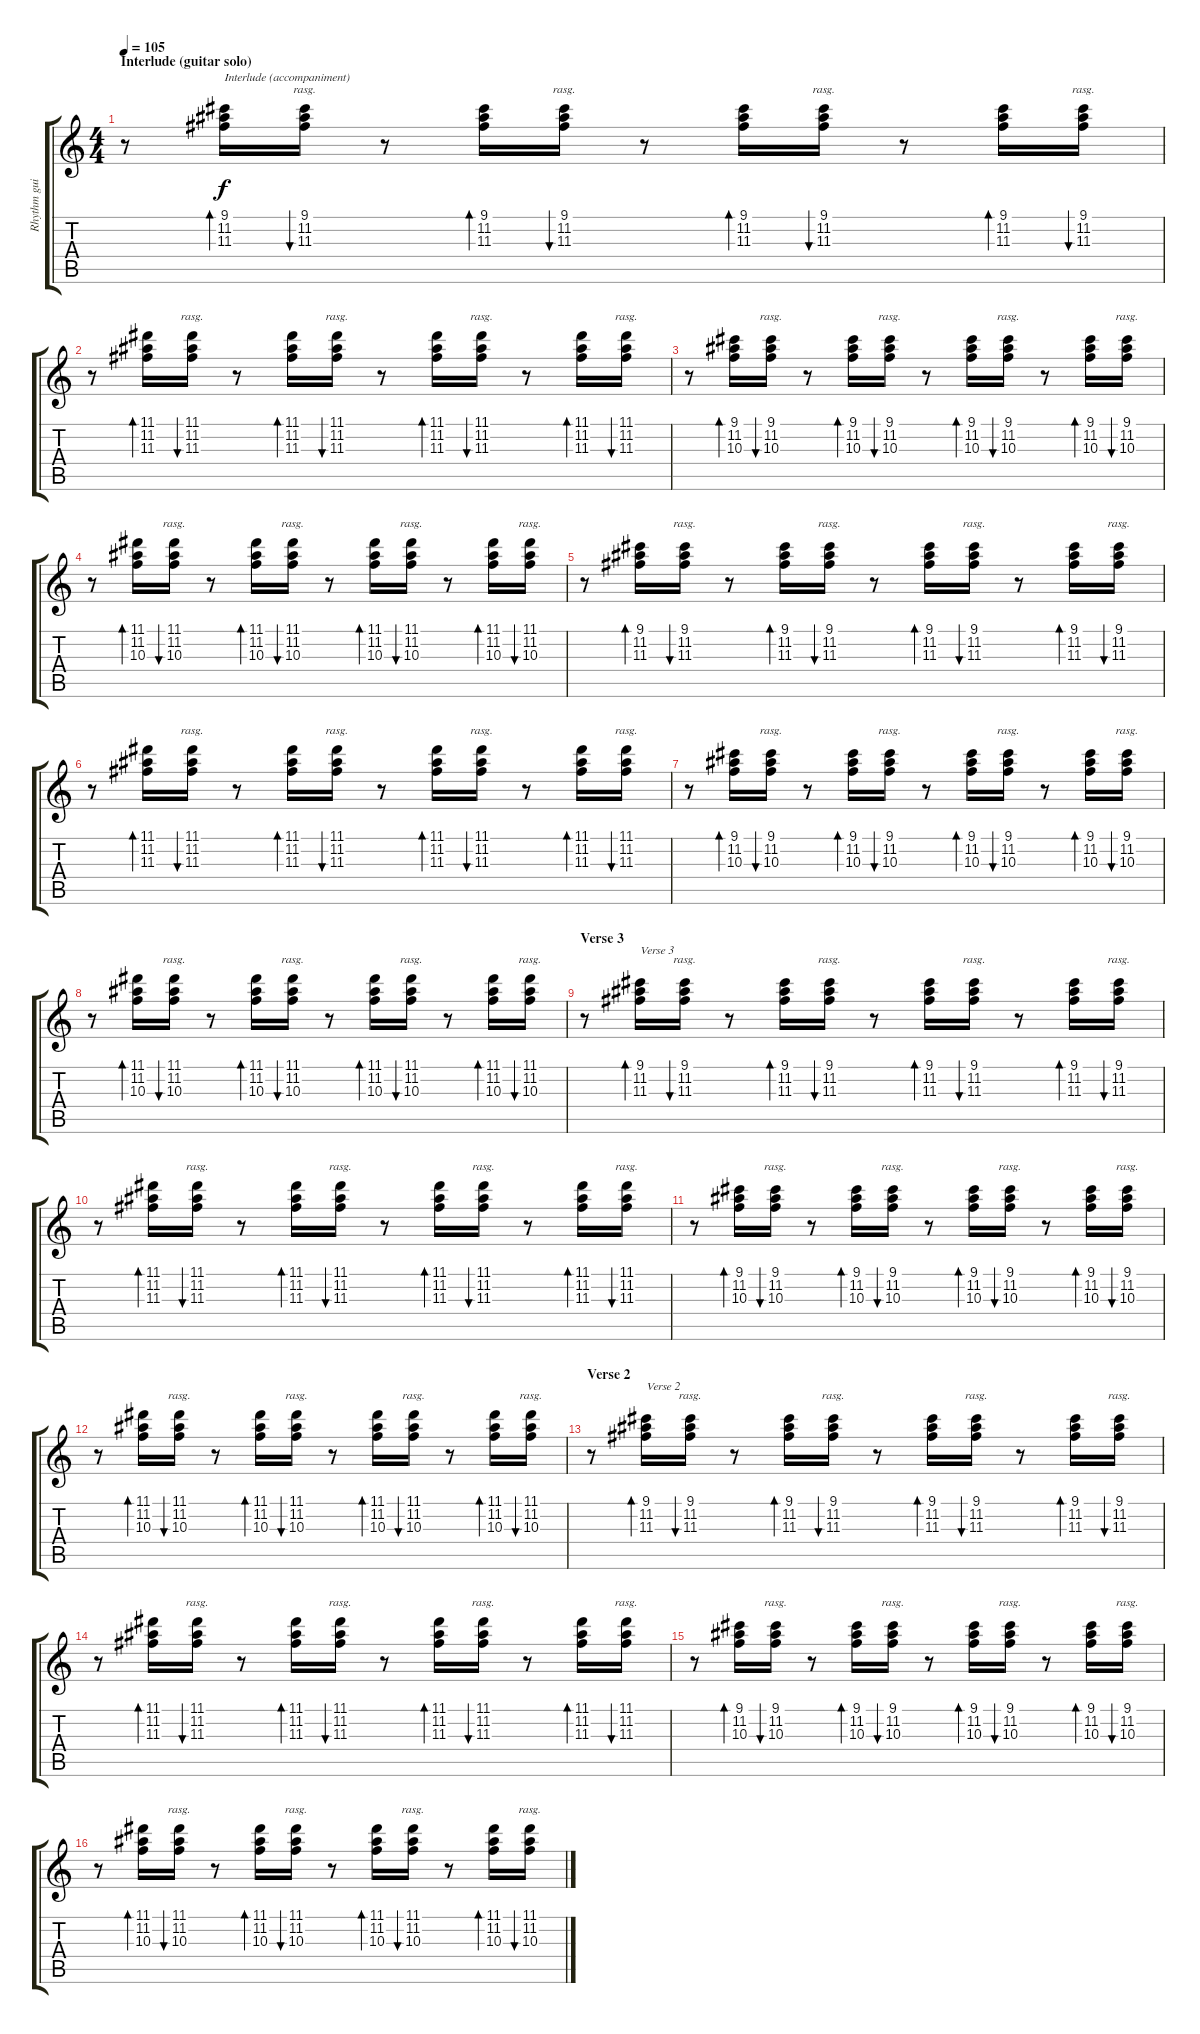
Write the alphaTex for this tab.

\track ("Rhythm guitar" "Rhythm gui") {instrument electricguitarjazz}
\staff {score tabs}
\tuning (E4 B3 G3 D3 A2 E2) {hide}
\ts (4 4)
\section ("" "Interlude (guitar solo)")
\tempo 105
\clef g2
\ks c
r.8{dy f} (9.1 11.2 11.3).16{bd 30 txt "Interlude (accompaniment)"} (9.1 11.2 11.3).16{bu 30 rasg ii} r.8 (9.1 11.2 11.3).16{bd 30} (9.1 11.2 11.3).16{bu 30 rasg ii} r.8 (9.1 11.2 11.3).16{bd 30} (9.1 11.2 11.3).16{bu 30 rasg ii} r.8 (9.1 11.2 11.3).16{bd 30} (9.1 11.2 11.3).16{bu 30 rasg ii} |
r.8 (11.1 11.2 11.3).16{bd 30} (11.1 11.2 11.3).16{bu 30 rasg ii} r.8 (11.1 11.2 11.3).16{bd 30} (11.1 11.2 11.3).16{bu 30 rasg ii} r.8 (11.1 11.2 11.3).16{bd 30} (11.1 11.2 11.3).16{bu 30 rasg ii} r.8 (11.1 11.2 11.3).16{bd 30} (11.1 11.2 11.3).16{bu 30 rasg ii} |
r.8 (9.1 11.2 10.3).16{bd 30} (9.1 11.2 10.3).16{bu 30 rasg ii} r.8 (9.1 11.2 10.3).16{bd 30} (9.1 11.2 10.3).16{bu 30 rasg ii} r.8 (9.1 11.2 10.3).16{bd 30} (9.1 11.2 10.3).16{bu 30 rasg ii} r.8 (9.1 11.2 10.3).16{bd 30} (9.1 11.2 10.3).16{bu 30 rasg ii} |
r.8 (11.1 11.2 10.3).16{bd 30} (11.1 11.2 10.3).16{bu 30 rasg ii} r.8 (11.1 11.2 10.3).16{bd 30} (11.1 11.2 10.3).16{bu 30 rasg ii} r.8 (11.1 11.2 10.3).16{bd 30} (11.1 11.2 10.3).16{bu 30 rasg ii} r.8 (11.1 11.2 10.3).16{bd 30} (11.1 11.2 10.3).16{bu 30 rasg ii} |
r.8 (9.1 11.2 11.3).16{bd 30} (9.1 11.2 11.3).16{bu 30 rasg ii} r.8 (9.1 11.2 11.3).16{bd 30} (9.1 11.2 11.3).16{bu 30 rasg ii} r.8 (9.1 11.2 11.3).16{bd 30} (9.1 11.2 11.3).16{bu 30 rasg ii} r.8 (9.1 11.2 11.3).16{bd 30} (9.1 11.2 11.3).16{bu 30 rasg ii} |
r.8 (11.1 11.2 11.3).16{bd 30} (11.1 11.2 11.3).16{bu 30 rasg ii} r.8 (11.1 11.2 11.3).16{bd 30} (11.1 11.2 11.3).16{bu 30 rasg ii} r.8 (11.1 11.2 11.3).16{bd 30} (11.1 11.2 11.3).16{bu 30 rasg ii} r.8 (11.1 11.2 11.3).16{bd 30} (11.1 11.2 11.3).16{bu 30 rasg ii} |
r.8 (9.1 11.2 10.3).16{bd 30} (9.1 11.2 10.3).16{bu 30 rasg ii} r.8 (9.1 11.2 10.3).16{bd 30} (9.1 11.2 10.3).16{bu 30 rasg ii} r.8 (9.1 11.2 10.3).16{bd 30} (9.1 11.2 10.3).16{bu 30 rasg ii} r.8 (9.1 11.2 10.3).16{bd 30} (9.1 11.2 10.3).16{bu 30 rasg ii} |
r.8 (11.1 11.2 10.3).16{bd 30} (11.1 11.2 10.3).16{bu 30 rasg ii} r.8 (11.1 11.2 10.3).16{bd 30} (11.1 11.2 10.3).16{bu 30 rasg ii} r.8 (11.1 11.2 10.3).16{bd 30} (11.1 11.2 10.3).16{bu 30 rasg ii} r.8 (11.1 11.2 10.3).16{bd 30} (11.1 11.2 10.3).16{bu 30 rasg ii} |
\section ("" "Verse 3")
r.8 (9.1 11.2 11.3).16{bd 30 txt "Verse 3"} (9.1 11.2 11.3).16{bu 30 rasg ii} r.8 (9.1 11.2 11.3).16{bd 30} (9.1 11.2 11.3).16{bu 30 rasg ii} r.8 (9.1 11.2 11.3).16{bd 30} (9.1 11.2 11.3).16{bu 30 rasg ii} r.8 (9.1 11.2 11.3).16{bd 30} (9.1 11.2 11.3).16{bu 30 rasg ii} |
r.8 (11.1 11.2 11.3).16{bd 30} (11.1 11.2 11.3).16{bu 30 rasg ii} r.8 (11.1 11.2 11.3).16{bd 30} (11.1 11.2 11.3).16{bu 30 rasg ii} r.8 (11.1 11.2 11.3).16{bd 30} (11.1 11.2 11.3).16{bu 30 rasg ii} r.8 (11.1 11.2 11.3).16{bd 30} (11.1 11.2 11.3).16{bu 30 rasg ii} |
r.8 (9.1 11.2 10.3).16{bd 30} (9.1 11.2 10.3).16{bu 30 rasg ii} r.8 (9.1 11.2 10.3).16{bd 30} (9.1 11.2 10.3).16{bu 30 rasg ii} r.8 (9.1 11.2 10.3).16{bd 30} (9.1 11.2 10.3).16{bu 30 rasg ii} r.8 (9.1 11.2 10.3).16{bd 30} (9.1 11.2 10.3).16{bu 30 rasg ii} |
r.8 (11.1 11.2 10.3).16{bd 30} (11.1 11.2 10.3).16{bu 30 rasg ii} r.8 (11.1 11.2 10.3).16{bd 30} (11.1 11.2 10.3).16{bu 30 rasg ii} r.8 (11.1 11.2 10.3).16{bd 30} (11.1 11.2 10.3).16{bu 30 rasg ii} r.8 (11.1 11.2 10.3).16{bd 30} (11.1 11.2 10.3).16{bu 30 rasg ii} |
\section ("" "Verse 2")
r.8 (9.1 11.2 11.3).16{bd 30 txt "Verse 2"} (9.1 11.2 11.3).16{bu 30 rasg ii} r.8 (9.1 11.2 11.3).16{bd 30} (9.1 11.2 11.3).16{bu 30 rasg ii} r.8 (9.1 11.2 11.3).16{bd 30} (9.1 11.2 11.3).16{bu 30 rasg ii} r.8 (9.1 11.2 11.3).16{bd 30} (9.1 11.2 11.3).16{bu 30 rasg ii} |
r.8 (11.1 11.2 11.3).16{bd 30} (11.1 11.2 11.3).16{bu 30 rasg ii} r.8 (11.1 11.2 11.3).16{bd 30} (11.1 11.2 11.3).16{bu 30 rasg ii} r.8 (11.1 11.2 11.3).16{bd 30} (11.1 11.2 11.3).16{bu 30 rasg ii} r.8 (11.1 11.2 11.3).16{bd 30} (11.1 11.2 11.3).16{bu 30 rasg ii} |
r.8 (9.1 11.2 10.3).16{bd 30} (9.1 11.2 10.3).16{bu 30 rasg ii} r.8 (9.1 11.2 10.3).16{bd 30} (9.1 11.2 10.3).16{bu 30 rasg ii} r.8 (9.1 11.2 10.3).16{bd 30} (9.1 11.2 10.3).16{bu 30 rasg ii} r.8 (9.1 11.2 10.3).16{bd 30} (9.1 11.2 10.3).16{bu 30 rasg ii} |
r.8 (11.1 11.2 10.3).16{bd 30} (11.1 11.2 10.3).16{bu 30 rasg ii} r.8 (11.1 11.2 10.3).16{bd 30} (11.1 11.2 10.3).16{bu 30 rasg ii} r.8 (11.1 11.2 10.3).16{bd 30} (11.1 11.2 10.3).16{bu 30 rasg ii} r.8 (11.1 11.2 10.3).16{bd 30} (11.1 11.2 10.3).16{bu 30 rasg ii}
